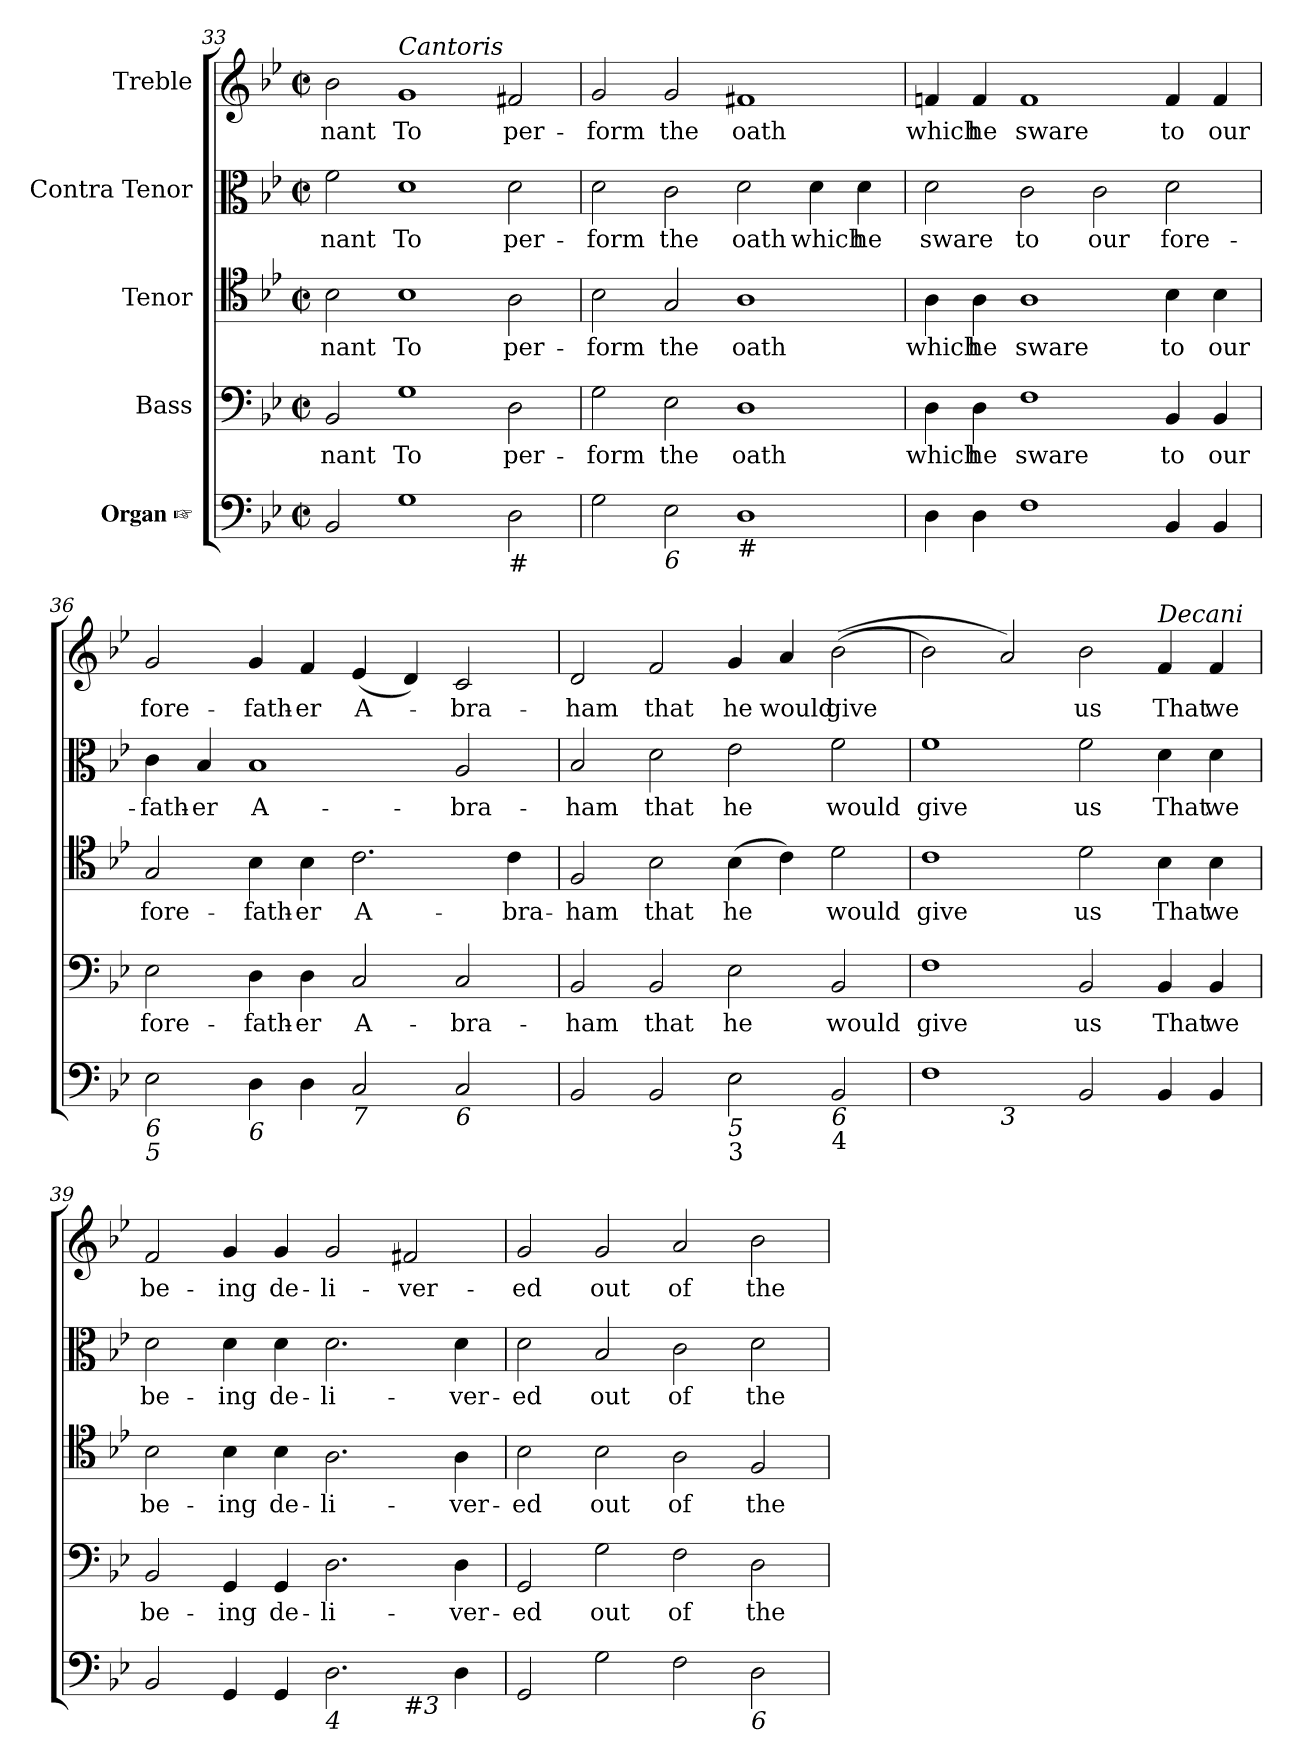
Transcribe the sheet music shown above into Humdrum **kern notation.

**kern	**kern	**text	**kern	**text	**kern	**text	**kern	**text
*part5	*part4	*part4	*part3	*part3	*part2	*part2	*part1	*part1
*staff5	*staff4	*staff4	*staff3	*staff3	*staff2	*staff2	*staff1	*staff1
*I"Organ     ☞	*I"Bass	*	*I"Tenor	*	*I"Contra Tenor	*	*I"Treble	*
*clefF4	*clefF4	*	*clefC4	*	*clefC3	*	*clefG2	*
*k[b-e-]	*k[b-e-]	*	*k[b-e-]	*	*k[b-e-]	*	*k[b-e-]	*
*g:	*g:	*	*g:	*	*g:	*	*g:	*
*M2/2	*M2/2	*	*M2/2	*	*M2/2	*	*M2/2	*
*met(c|)	*met(c|)	*	*met(c|)	*	*met(c|)	*	*met(c|)	*
=33	=33	=33	=33	=33	=33	=33	=33	=33
!	!	!LO:LY:b	!	!LO:LY:b	!	!LO:LY:b	!	!LO:LY:b
2BB-/	2BB-/	-nant	2B-\	-nant	2f\	-nant	2b-\	-nant
!	!	!	!	!	!	!	!LO:TX:a:i:t=Cantoris	!
!	!	!LO:LY:b	!	!LO:LY:b	!	!LO:LY:b	!	!LO:LY:b
1G	1G	To	1B-	To	1d	To	1g	To
!LO:TX:b:i:t=#	!	!	!	!	!	!	!	!
!	!	!LO:LY:b	!	!LO:LY:b	!	!LO:LY:b	!	!LO:LY:b
2D\	2D\	per-	2A\	per-	2d\	per-	2f#X/	per-
=34	=34	=34	=34	=34	=34	=34	=34	=34
!	!	!LO:LY:b	!	!LO:LY:b	!	!LO:LY:b	!	!LO:LY:b
2G\	2G\	-form	2B-\	-form	2d\	-form	2g/	-form
!LO:TX:b:i:t=6	!	!	!	!	!	!	!	!
!	!	!LO:LY:b	!	!LO:LY:b	!	!LO:LY:b	!	!LO:LY:b
2E-\	2E-\	the	2G/	the	2c\	the	2g/	the
!LO:TX:b:i:t=#	!	!	!	!	!	!	!	!
!	!	!LO:LY:b	!	!LO:LY:b	!	!LO:LY:b	!	!LO:LY:b
1D	1D	oath	1A	oath	2d\	oath	1f#X	oath
!	!	!	!	!	!	!LO:LY:b	!	!
.	.	.	.	.	4d\	which	.	.
!	!	!	!	!	!	!LO:LY:b	!	!
.	.	.	.	.	4d\	he	.	.
!!LO:LB:g=z
=35	=35	=35	=35	=35	=35	=35	=35	=35
!	!	!LO:LY:b	!	!LO:LY:b	!	!LO:LY:b	!	!LO:LY:b
4D\	4D\	which	4A\	which	2d\	sware	4fn/	which
!	!	!LO:LY:b	!	!LO:LY:b	!	!	!	!LO:LY:b
4D\	4D\	he	4A\	he	.	.	4f/	he
!	!	!LO:LY:b	!	!LO:LY:b	!	!LO:LY:b	!	!LO:LY:b
1F	1F	sware	1A	sware	2c\	to	1f	sware
!	!	!	!	!	!	!LO:LY:b	!	!
.	.	.	.	.	2c\	our	.	.
!	!	!LO:LY:b	!	!LO:LY:b	!	!LO:LY:b	!	!LO:LY:b
4BB-/	4BB-/	to	4B-\	to	2d\	fore-	4f/	to
!	!	!LO:LY:b	!	!LO:LY:b	!	!	!	!LO:LY:b
4BB-/	4BB-/	our	4B-\	our	.	.	4f/	our
=36	=36	=36	=36	=36	=36	=36	=36	=36
!LO:TX:b:i:t=6	!	!	!	!	!	!	!	!
!LO:TX:b:i:t=5	!	!	!	!	!	!	!	!
!	!	!LO:LY:b	!	!LO:LY:b	!	!LO:LY:b	!	!LO:LY:b
2E-\	2E-\	fore-	2G/	fore-	4c\	-fath-	2g/	fore-
!	!	!	!	!	!	!LO:LY:b	!	!
.	.	.	.	.	4B-/	-er	.	.
!LO:TX:b:i:t=6	!	!	!	!	!	!	!	!
!	!	!LO:LY:b	!	!LO:LY:b	!	!LO:LY:b	!	!LO:LY:b
4D\	4D\	-fath-	4B-\	-fath-	1B-	A-	4g/	-fath-
!	!	!LO:LY:b	!	!LO:LY:b	!	!	!	!LO:LY:b
4D\	4D\	-er	4B-\	-er	.	.	4f/	-er
!LO:TX:b:i:t=7	!	!	!	!	!	!	!	!
!	!	!LO:LY:b	!	!LO:LY:b	!	!	!	!LO:LY:b
2C/	2C/	A-	2.c\	A-	.	.	(<4e-/	A-
.	.	.	.	.	.	.	4d/)	.
!LO:TX:b:i:t=6	!	!	!	!	!	!	!	!
!	!	!LO:LY:b	!	!	!	!LO:LY:b	!	!LO:LY:b
2C/	2C/	-bra-	.	.	2A/	-bra-	2c/	-bra-
!	!	!	!	!LO:LY:b	!	!	!	!
.	.	.	4c\	-bra-	.	.	.	.
=37	=37	=37	=37	=37	=37	=37	=37	=37
!	!	!LO:LY:b	!	!LO:LY:b	!	!LO:LY:b	!	!LO:LY:b
2BB-/	2BB-/	-ham	2F/	-ham	2B-/	-ham	2d/	-ham
!	!	!LO:LY:b	!	!LO:LY:b	!	!LO:LY:b	!	!LO:LY:b
2BB-/	2BB-/	that	2B-\	that	2d\	that	2f/	that
!LO:TX:b:i:t=5	!	!	!	!	!	!	!	!
!LO:TX:b:t=3	!	!	!	!	!	!	!	!
!	!	!LO:LY:b	!	!LO:LY:b	!	!LO:LY:b	!	!LO:LY:b
2E-\	2E-\	he	(>4B-\	he	2e-\	he	4g/	he
!	!	!	!	!	!	!	!	!LO:LY:b
.	.	.	4c\)	.	.	.	4a/	would
!LO:TX:b:i:t=6	!	!	!	!	!	!	!	!
!LO:TX:b:t=4	!	!	!	!	!	!	!	!
!	!	!LO:LY:b	!	!LO:LY:b	!	!LO:LY:b	!	!LO:LY:b
2BB-/	2BB-/	would	2d\	would	2f\	would	(>(>2b-\	give
!!LO:PB:g=z
=38	=38	=38	=38	=38	=38	=38	=38	=38
!LO:TX:b:i:t=4	!	!	!	!	!	!	!	!
!	!	!LO:LY:b	!	!LO:LY:b	!	!LO:LY:b	!	!
*^	*	*	*	*	*	*	*	*
1F	2ryy	1F	give	1c	give	1f	give	2b-\)	.
!	!LO:TX:b:i:t=3	!	!	!	!	!	!	!	!
.	1.ryy	.	.	.	.	.	.	2a/)	.
!	!	!	!LO:LY:b	!	!LO:LY:b	!	!LO:LY:b	!	!LO:LY:b
2BB-/	.	2BB-/	us	2d\	us	2f\	us	2b-\	us
!	!	!	!	!	!	!	!	!LO:TX:a:i:t=Decani	!
!	!	!	!LO:LY:b	!	!LO:LY:b	!	!LO:LY:b	!	!LO:LY:b
4BB-/	.	4BB-/	That	4B-\	That	4d\	That	4f/	That
!	!	!	!LO:LY:b	!	!LO:LY:b	!	!LO:LY:b	!	!LO:LY:b
4BB-/	.	4BB-/	we	4B-\	we	4d\	we	4f/	we
=39	=39	=39	=39	=39	=39	=39	=39	=39	=39
!	!	!	!LO:LY:b	!	!LO:LY:b	!	!LO:LY:b	!	!LO:LY:b
2BB-/	1.ryy	2BB-/	be-	2B-\	be-	2d\	be-	2f/	be-
!	!	!	!LO:LY:b	!	!LO:LY:b	!	!LO:LY:b	!	!LO:LY:b
4GG/	.	4GG/	-ing	4B-\	-ing	4d\	-ing	4g/	-ing
!	!	!	!LO:LY:b	!	!LO:LY:b	!	!LO:LY:b	!	!LO:LY:b
4GG/	.	4GG/	de-	4B-\	de-	4d\	de-	4g/	de-
!LO:TX:b:i:t=4	!	!	!	!	!	!	!	!	!
!	!	!	!LO:LY:b	!	!LO:LY:b	!	!LO:LY:b	!	!LO:LY:b
2.D\	.	2.D\	-li-	2.A\	-li-	2.d\	-li-	2g/	-li-
!	!LO:TX:b:i:t=#3	!	!	!	!	!	!	!	!
!	!	!	!	!	!	!	!	!	!LO:LY:b
.	2ryy	.	.	.	.	.	.	2f#X/	-ver-
!	!	!	!LO:LY:b	!	!LO:LY:b	!	!LO:LY:b	!	!
4D\	.	4D\	-ver-	4A\	-ver-	4d\	-ver-	.	.
=40	=40	=40	=40	=40	=40	=40	=40	=40	=40
!	!	!	!LO:LY:b	!	!LO:LY:b	!	!LO:LY:b	!	!LO:LY:b
*v	*v	*	*	*	*	*	*	*	*
2GG/	2GG/	-ed	2B-\	-ed	2d\	-ed	2g/	-ed
!	!	!LO:LY:b	!	!LO:LY:b	!	!LO:LY:b	!	!LO:LY:b
2G\	2G\	out	2B-\	out	2B-/	out	2g/	out
!	!	!LO:LY:b	!	!LO:LY:b	!	!LO:LY:b	!	!LO:LY:b
2F\	2F\	of	2A\	of	2c\	of	2a/	of
!LO:TX:b:i:t=6	!	!	!	!	!	!	!	!
!	!	!LO:LY:b	!	!LO:LY:b	!	!LO:LY:b	!	!LO:LY:b
2D\	2D\	the	2F/	the	2d\	the	2b-\	the
=	=	=	=	=	=	=	=	=
*-	*-	*-	*-	*-	*-	*-	*-	*-
